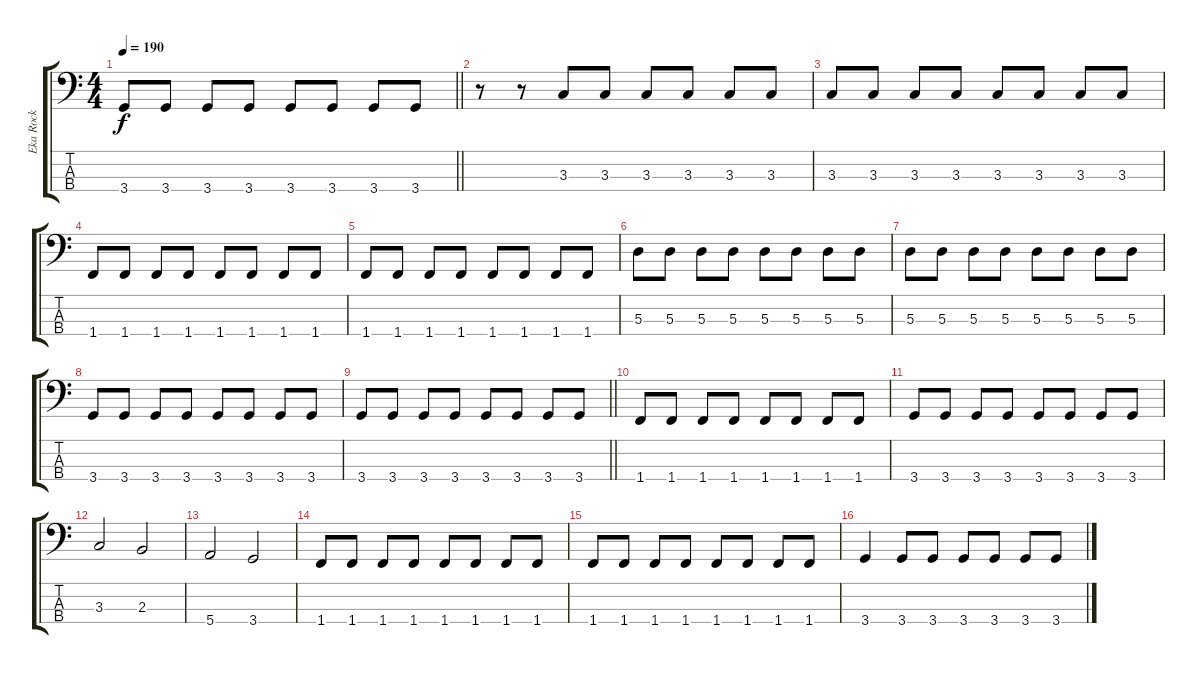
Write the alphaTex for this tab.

\track ("Eka Rock" "Eka Rock") {instrument electricbassfinger}
\staff {score tabs}
\tuning (G2 D2 A1 E1) {hide}
\ts (4 4)
\tempo 190
\clef f4
\barLineRight lightlight
\ks c
3.4.8{dy f} 3.4.8 3.4.8 3.4.8 3.4.8 3.4.8 3.4.8 3.4.8 |
\section ("" "")
r.8 r.8 3.3.8 3.3.8 3.3.8 3.3.8 3.3.8 3.3.8 |
3.3.8 3.3.8 3.3.8 3.3.8 3.3.8 3.3.8 3.3.8 3.3.8 |
1.4.8 1.4.8 1.4.8 1.4.8 1.4.8 1.4.8 1.4.8 1.4.8 |
1.4.8 1.4.8 1.4.8 1.4.8 1.4.8 1.4.8 1.4.8 1.4.8 |
5.3.8 5.3.8 5.3.8 5.3.8 5.3.8 5.3.8 5.3.8 5.3.8 |
5.3.8 5.3.8 5.3.8 5.3.8 5.3.8 5.3.8 5.3.8 5.3.8 |
3.4.8 3.4.8 3.4.8 3.4.8 3.4.8 3.4.8 3.4.8 3.4.8 |
\barLineRight lightlight
3.4.8 3.4.8 3.4.8 3.4.8 3.4.8 3.4.8 3.4.8 3.4.8 |
\section ("" "")
1.4.8 1.4.8 1.4.8 1.4.8 1.4.8 1.4.8 1.4.8 1.4.8 |
3.4.8 3.4.8 3.4.8 3.4.8 3.4.8 3.4.8 3.4.8 3.4.8 |
3.3.2 2.3.2 |
5.4.2 3.4.2 |
1.4.8 1.4.8 1.4.8 1.4.8 1.4.8 1.4.8 1.4.8 1.4.8 |
1.4.8 1.4.8 1.4.8 1.4.8 1.4.8 1.4.8 1.4.8 1.4.8 |
3.4.4 3.4.8 3.4.8 3.4.8 3.4.8 3.4.8 3.4.8
